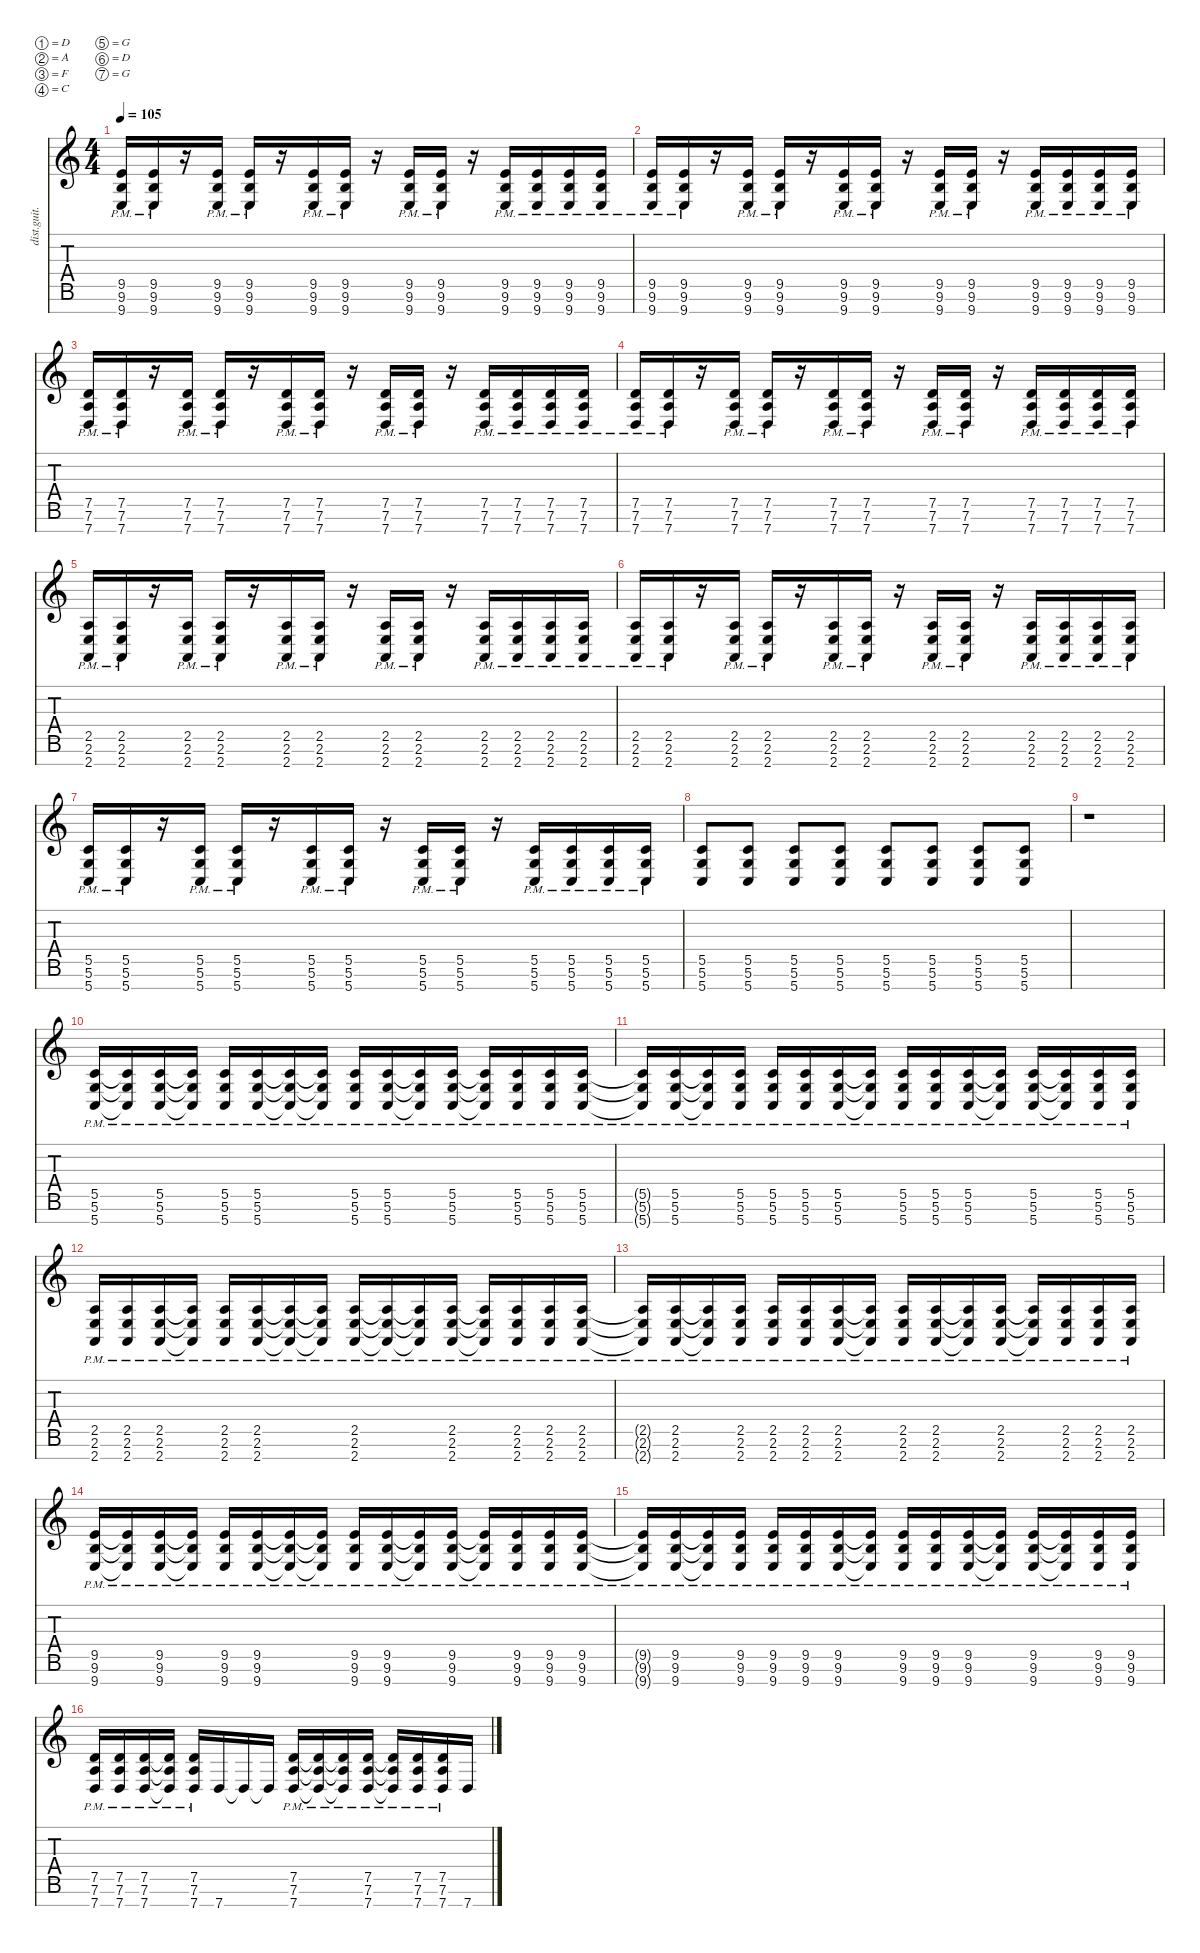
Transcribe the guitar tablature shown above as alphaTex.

\defaultSystemsLayout 4
\hideDynamics
\bracketExtendMode nobrackets
\otherSystemsTrackNameOrientation horizontal
\track ("riff" "dist.guit.") {instrument distortionguitar}
\staff {score tabs}
\tuning (D4 A3 F3 C3 G2 D2 G1)
\ts (4 4)
\tempo 105
\clef g2
\ks c
(9.7{pm} 9.6{pm} 9.5{pm}).16{dy mf instrument distortionguitar beam Up} (9.7{pm} 9.5{pm} 9.6{pm}).16{beam Up} r.16{beam Up} (9.7{pm} 9.5{pm} 9.6{pm}).16{beam Up} (9.7{pm} 9.6{pm} 9.5{pm}).16{beam Up} r.16{beam Up} (9.5{pm} 9.6{pm} 9.7{pm}).16{beam Up} (9.7{pm} 9.6{pm} 9.5{pm}).16{beam Up} r.16{beam Up} (9.5{pm} 9.6{pm} 9.7{pm}).16{beam Up} (9.7{pm} 9.6{pm} 9.5{pm}).16{beam Up} r.16{beam Up} (9.5{pm} 9.7{pm} 9.6{pm}).16{beam Up} (9.5{pm} 9.6{pm} 9.7{pm}).16{beam Up} (9.5{pm} 9.7{pm} 9.6{pm}).16{beam Up} (9.5{pm} 9.6{pm} 9.7{pm}).16{beam Up} |
(9.7{pm} 9.6{pm} 9.5{pm}).16{beam Up} (9.7{pm} 9.5{pm} 9.6{pm}).16{beam Up} r.16{beam Up} (9.7{pm} 9.5{pm} 9.6{pm}).16{beam Up} (9.7{pm} 9.6{pm} 9.5{pm}).16{beam Up} r.16{beam Up} (9.5{pm} 9.6{pm} 9.7{pm}).16{beam Up} (9.7{pm} 9.6{pm} 9.5{pm}).16{beam Up} r.16{beam Up} (9.5{pm} 9.6{pm} 9.7{pm}).16{beam Up} (9.7{pm} 9.6{pm} 9.5{pm}).16{beam Up} r.16{beam Up} (9.5{pm} 9.7{pm} 9.6{pm}).16{beam Up} (9.5{pm} 9.6{pm} 9.7{pm}).16{beam Up} (9.5{pm} 9.7{pm} 9.6{pm}).16{beam Up} (9.5{pm} 9.6{pm} 9.7{pm}).16{beam Up} |
(7.7{pm} 7.6{pm} 7.5{pm}).16{beam Up} (7.7{pm} 7.5{pm} 7.6{pm}).16{beam Up} r.16{beam Up} (7.7{pm} 7.5{pm} 7.6{pm}).16{beam Up} (7.7{pm} 7.6{pm} 7.5{pm}).16{beam Up} r.16{beam Up} (7.5{pm} 7.6{pm} 7.7{pm}).16{beam Up} (7.7{pm} 7.6{pm} 7.5{pm}).16{beam Up} r.16{beam Up} (7.5{pm} 7.6{pm} 7.7{pm}).16{beam Up} (7.7{pm} 7.6{pm} 7.5{pm}).16{beam Up} r.16{beam Up} (7.5{pm} 7.7{pm} 7.6{pm}).16{beam Up} (7.5{pm} 7.6{pm} 7.7{pm}).16{beam Up} (7.5{pm} 7.7{pm} 7.6{pm}).16{beam Up} (7.5{pm} 7.6{pm} 7.7{pm}).16{beam Up} |
(7.7{pm} 7.6{pm} 7.5{pm}).16{beam Up} (7.7{pm} 7.5{pm} 7.6{pm}).16{beam Up} r.16{beam Up} (7.7{pm} 7.5{pm} 7.6{pm}).16{beam Up} (7.7{pm} 7.6{pm} 7.5{pm}).16{beam Up} r.16{beam Up} (7.5{pm} 7.6{pm} 7.7{pm}).16{beam Up} (7.7{pm} 7.6{pm} 7.5{pm}).16{beam Up} r.16{beam Up} (7.5{pm} 7.6{pm} 7.7{pm}).16{beam Up} (7.7{pm} 7.6{pm} 7.5{pm}).16{beam Up} r.16{beam Up} (7.5{pm} 7.7{pm} 7.6{pm}).16{beam Up} (7.5{pm} 7.6{pm} 7.7{pm}).16{beam Up} (7.5{pm} 7.7{pm} 7.6{pm}).16{beam Up} (7.5{pm} 7.6{pm} 7.7{pm}).16{beam Up} |
(2.7{pm} 2.6{pm} 2.5{pm}).16{beam Up} (2.7{pm} 2.5{pm} 2.6{pm}).16{beam Up} r.16{beam Up} (2.7{pm} 2.5{pm} 2.6{pm}).16{beam Up} (2.7{pm} 2.6{pm} 2.5{pm}).16{beam Up} r.16{beam Up} (2.5{pm} 2.6{pm} 2.7{pm}).16{beam Up} (2.7{pm} 2.6{pm} 2.5{pm}).16{beam Up} r.16{beam Up} (2.5{pm} 2.6{pm} 2.7{pm}).16{beam Up} (2.7{pm} 2.6{pm} 2.5{pm}).16{beam Up} r.16{beam Up} (2.5{pm} 2.7{pm} 2.6{pm}).16{beam Up} (2.5{pm} 2.6{pm} 2.7{pm}).16{beam Up} (2.5{pm} 2.7{pm} 2.6{pm}).16{beam Up} (2.5{pm} 2.6{pm} 2.7{pm}).16{beam Up} |
(2.7{pm} 2.6{pm} 2.5{pm}).16{beam Up} (2.7{pm} 2.5{pm} 2.6{pm}).16{beam Up} r.16{beam Up} (2.7{pm} 2.5{pm} 2.6{pm}).16{beam Up} (2.7{pm} 2.6{pm} 2.5{pm}).16{beam Up} r.16{beam Up} (2.5{pm} 2.6{pm} 2.7{pm}).16{beam Up} (2.7{pm} 2.6{pm} 2.5{pm}).16{beam Up} r.16{beam Up} (2.5{pm} 2.6{pm} 2.7{pm}).16{beam Up} (2.7{pm} 2.6{pm} 2.5{pm}).16{beam Up} r.16{beam Up} (2.5{pm} 2.7{pm} 2.6{pm}).16{beam Up} (2.5{pm} 2.6{pm} 2.7{pm}).16{beam Up} (2.5{pm} 2.7{pm} 2.6{pm}).16{beam Up} (2.5{pm} 2.6{pm} 2.7{pm}).16{beam Up} |
(5.7{pm} 5.6{pm} 5.5{pm}).16{beam Up} (5.7{pm} 5.5{pm} 5.6{pm}).16{beam Up} r.16{beam Up} (5.7{pm} 5.5{pm} 5.6{pm}).16{beam Up} (5.7{pm} 5.6{pm} 5.5{pm}).16{beam Up} r.16{beam Up} (5.5{pm} 5.6{pm} 5.7{pm}).16{beam Up} (5.7{pm} 5.6{pm} 5.5{pm}).16{beam Up} r.16{beam Up} (5.5{pm} 5.6{pm} 5.7{pm}).16{beam Up} (5.7{pm} 5.6{pm} 5.5{pm}).16{beam Up} r.16{beam Up} (5.5{pm} 5.7{pm} 5.6{pm}).16{beam Up} (5.5{pm} 5.6{pm} 5.7{pm}).16{beam Up} (5.5{pm} 5.7{pm} 5.6{pm}).16{beam Up} (5.5{pm} 5.6{pm} 5.7{pm}).16{beam Up} |
(5.7 5.5 5.6).8{beam Up} (5.7 5.6 5.5).8{beam Up} (5.7 5.5 5.6).8{beam Up} (5.7 5.6 5.5).8{beam Up} (5.7 5.5 5.6).8{beam Up} (5.7 5.6 5.5).8{beam Up} (5.7 5.5 5.6).8{beam Up} (5.7 5.6 5.5).8{beam Up} |
r.1{beam Down} |
(5.7{pm} 5.6{pm} 5.5{pm}).16{beam Up} (5.7{pm t} 5.6{pm t} 5.5{pm t}).16{beam Up} (5.7{pm} 5.6{pm} 5.5{pm}).16{beam Up} (5.7{pm t} 5.6{pm t} 5.5{pm t}).16{beam Up} (5.5{pm} 5.6{pm} 5.7{pm}).16{beam Up} (5.7{pm} 5.6{pm} 5.5{pm}).16{beam Up} (5.7{pm t} 5.6{pm t} 5.5{pm t}).16{beam Up} (5.7{pm t} 5.6{pm t} 5.5{pm t}).16{beam Up} (5.7{pm} 5.6{pm} 5.5{pm}).16{beam Up} (5.7{pm} 5.6{pm} 5.5{pm}).16{beam Up} (5.7{pm t} 5.6{pm t} 5.5{pm t}).16{beam Up} (5.5{pm} 5.6{pm} 5.7{pm}).16{beam Up} (5.5{pm t} 5.6{pm t} 5.7{pm t}).16{beam Up} (5.7{pm} 5.6{pm} 5.5{pm}).16{beam Up} (5.7{pm} 5.5{pm} 5.6{pm}).16{beam Up} (5.7{pm} 5.6{pm} 5.5{pm}).16{beam Up} |
(5.7{pm t} 5.6{pm t} 5.5{pm t}).16{beam Up} (5.7{pm} 5.6{pm} 5.5{pm}).16{beam Up} (5.7{pm t} 5.6{pm t} 5.5{pm t}).16{beam Up} (5.7{pm} 5.5{pm} 5.6{pm}).16{beam Up} (5.7{pm} 5.6{pm} 5.5{pm}).16{beam Up} (5.7{pm} 5.5{pm} 5.6{pm}).16{beam Up} (5.7{pm} 5.6{pm} 5.5{pm}).16{beam Up} (5.7{pm t} 5.6{pm t} 5.5{pm t}).16{beam Up} (5.7{pm} 5.6{pm} 5.5{pm}).16{beam Up} (5.7{pm} 5.6{pm} 5.5{pm}).16{beam Up} (5.5{pm} 5.6{pm} 5.7{pm}).16{beam Up} (5.5{pm t} 5.6{pm t} 5.7{pm t}).16{beam Up} (5.7{pm} 5.6{pm} 5.5{pm}).16{beam Up} (5.7{pm t} 5.6{pm t} 5.5{pm t}).16{beam Up} (5.7{pm} 5.6{pm} 5.5{pm}).16{beam Up} (5.7{pm} 5.5{pm} 5.6{pm}).16{beam Up} |
(2.7{pm} 2.6{pm} 2.5{pm}).16{beam Up} (2.7{pm} 2.5{pm} 2.6{pm}).16{beam Up} (2.7{pm} 2.6{pm} 2.5{pm}).16{beam Up} (2.7{pm t} 2.6{pm t} 2.5{pm t}).16{beam Up} (2.7{pm} 2.5{pm} 2.6{pm}).16{beam Up} (2.7{pm} 2.6{pm} 2.5{pm}).16{beam Up} (2.7{pm t} 2.6{pm t} 2.5{pm t}).16{beam Up} (2.7{pm t} 2.6{pm t} 2.5{pm t}).16{beam Up} (2.7{pm} 2.6{pm} 2.5{pm}).16{beam Up} (2.7{pm t} 2.6{pm t} 2.5{pm t}).16{beam Up} (2.7{pm t} 2.6{pm t} 2.5{pm t}).16{beam Up} (2.5{pm} 2.6{pm} 2.7{pm}).16{beam Up} (2.5{pm t} 2.6{pm t} 2.7{pm t}).16{beam Up} (2.7{pm} 2.6{pm} 2.5{pm}).16{beam Up} (2.7{pm} 2.5{pm} 2.6{pm}).16{beam Up} (2.7{pm} 2.6{pm} 2.5{pm}).16{beam Up} |
(2.7{pm t} 2.6{pm t} 2.5{pm t}).16{beam Up} (2.7{pm} 2.6{pm} 2.5{pm}).16{beam Up} (2.7{pm t} 2.6{pm t} 2.5{pm t}).16{beam Up} (2.5{pm} 2.6{pm} 2.7{pm}).16{beam Up} (2.7{pm} 2.6{pm} 2.5{pm}).16{beam Up} (2.7{pm} 2.5{pm} 2.6{pm}).16{beam Up} (2.7{pm} 2.6{pm} 2.5{pm}).16{beam Up} (2.7{pm t} 2.6{pm t} 2.5{pm t}).16{beam Up} (2.7{pm} 2.5{pm} 2.6{pm}).16{beam Up} (2.7{pm} 2.6{pm} 2.5{pm}).16{beam Up} (2.7{pm t} 2.6{pm t} 2.5{pm t}).16{beam Up} (2.7{pm} 2.6{pm} 2.5{pm}).16{beam Up} (2.7{pm t} 2.6{pm t} 2.5{pm t}).16{beam Up} (2.5{pm} 2.6{pm} 2.7{pm}).16{beam Up} (2.5{pm} 2.7{pm} 2.6{pm}).16{beam Up} (2.5{pm} 2.6{pm} 2.7{pm}).16{beam Up} |
(9.7{pm} 9.6{pm} 9.5{pm}).16{beam Up} (9.7{pm t} 9.6{pm t} 9.5{pm t}).16{beam Up} (9.7{pm} 9.6{pm} 9.5{pm}).16{beam Up} (9.7{pm t} 9.6{pm t} 9.5{pm t}).16{beam Up} (9.5{pm} 9.6{pm} 9.7{pm}).16{beam Up} (9.7{pm} 9.6{pm} 9.5{pm}).16{beam Up} (9.7{pm t} 9.5{pm t} 9.6{pm t}).16{beam Up} (9.7{pm t} 9.5{pm t} 9.6{pm t}).16{beam Up} (9.7{pm} 9.6{pm} 9.5{pm}).16{beam Up} (9.7{pm} 9.6{pm} 9.5{pm}).16{beam Up} (9.7{pm t} 9.6{pm t} 9.5{pm t}).16{beam Up} (9.5{pm} 9.6{pm} 9.7{pm}).16{beam Up} (9.5{pm t} 9.6{pm t} 9.7{pm t}).16{beam Up} (9.7{pm} 9.6{pm} 9.5{pm}).16{beam Up} (9.7{pm} 9.5{pm} 9.6{pm}).16{beam Up} (9.7{pm} 9.6{pm} 9.5{pm}).16{beam Up} |
(9.7{pm t} 9.6{pm t} 9.5{pm t}).16{beam Up} (9.7{pm} 9.6{pm} 9.5{pm}).16{beam Up} (9.7{pm t} 9.6{pm t} 9.5{pm t}).16{beam Up} (9.7{pm} 9.5{pm} 9.6{pm}).16{beam Up} (9.7{pm} 9.6{pm} 9.5{pm}).16{beam Up} (9.7{pm} 9.5{pm} 9.6{pm}).16{beam Up} (9.7{pm} 9.6{pm} 9.5{pm}).16{beam Up} (9.7{pm t} 9.6{pm t} 9.5{pm t}).16{beam Up} (9.7{pm} 9.6{pm} 9.5{pm}).16{beam Up} (9.7{pm} 9.6{pm} 9.5{pm}).16{beam Up} (9.5{pm} 9.6{pm} 9.7{pm}).16{beam Up} (9.5{pm t} 9.6{pm t} 9.7{pm t}).16{beam Up} (9.7{pm} 9.6{pm} 9.5{pm}).16{beam Up} (9.7{pm t} 9.6{pm t} 9.5{pm t}).16{beam Up} (9.7{pm} 9.6{pm} 9.5{pm}).16{beam Up} (9.7{pm} 9.5{pm} 9.6{pm}).16{beam Up} |
(7.7{pm} 7.6{pm} 7.5{pm}).16{beam Up} (7.7{pm} 7.5{pm} 7.6{pm}).16{beam Up} (7.7{pm} 7.6{pm} 7.5{pm}).16{beam Up} (7.7{pm t} 7.6{pm t} 7.5{pm t}).16{beam Up} (7.7{pm} 7.6{pm} 7.5{pm}).16{beam Up} 7.7.16{beam Up} 7.7{t}.16{beam Up} 7.7{t}.16{beam Up} (7.7{pm} 7.6{pm} 7.5{pm}).16{beam Up} (7.7{pm t} 7.6{pm t} 7.5{pm t}).16{beam Up} (7.7{pm t} 7.6{pm t} 7.5{pm t}).16{beam Up} (7.7{pm} 7.6{pm} 7.5{pm}).16{beam Up} (7.7{pm t} 7.6{pm t} 7.5{pm t}).16{beam Up} (7.7{pm} 7.6{pm} 7.5{pm}).16{beam Up} (7.7{pm} 7.5{pm} 7.6{pm}).16{beam Up} 7.7.16{beam Up}
